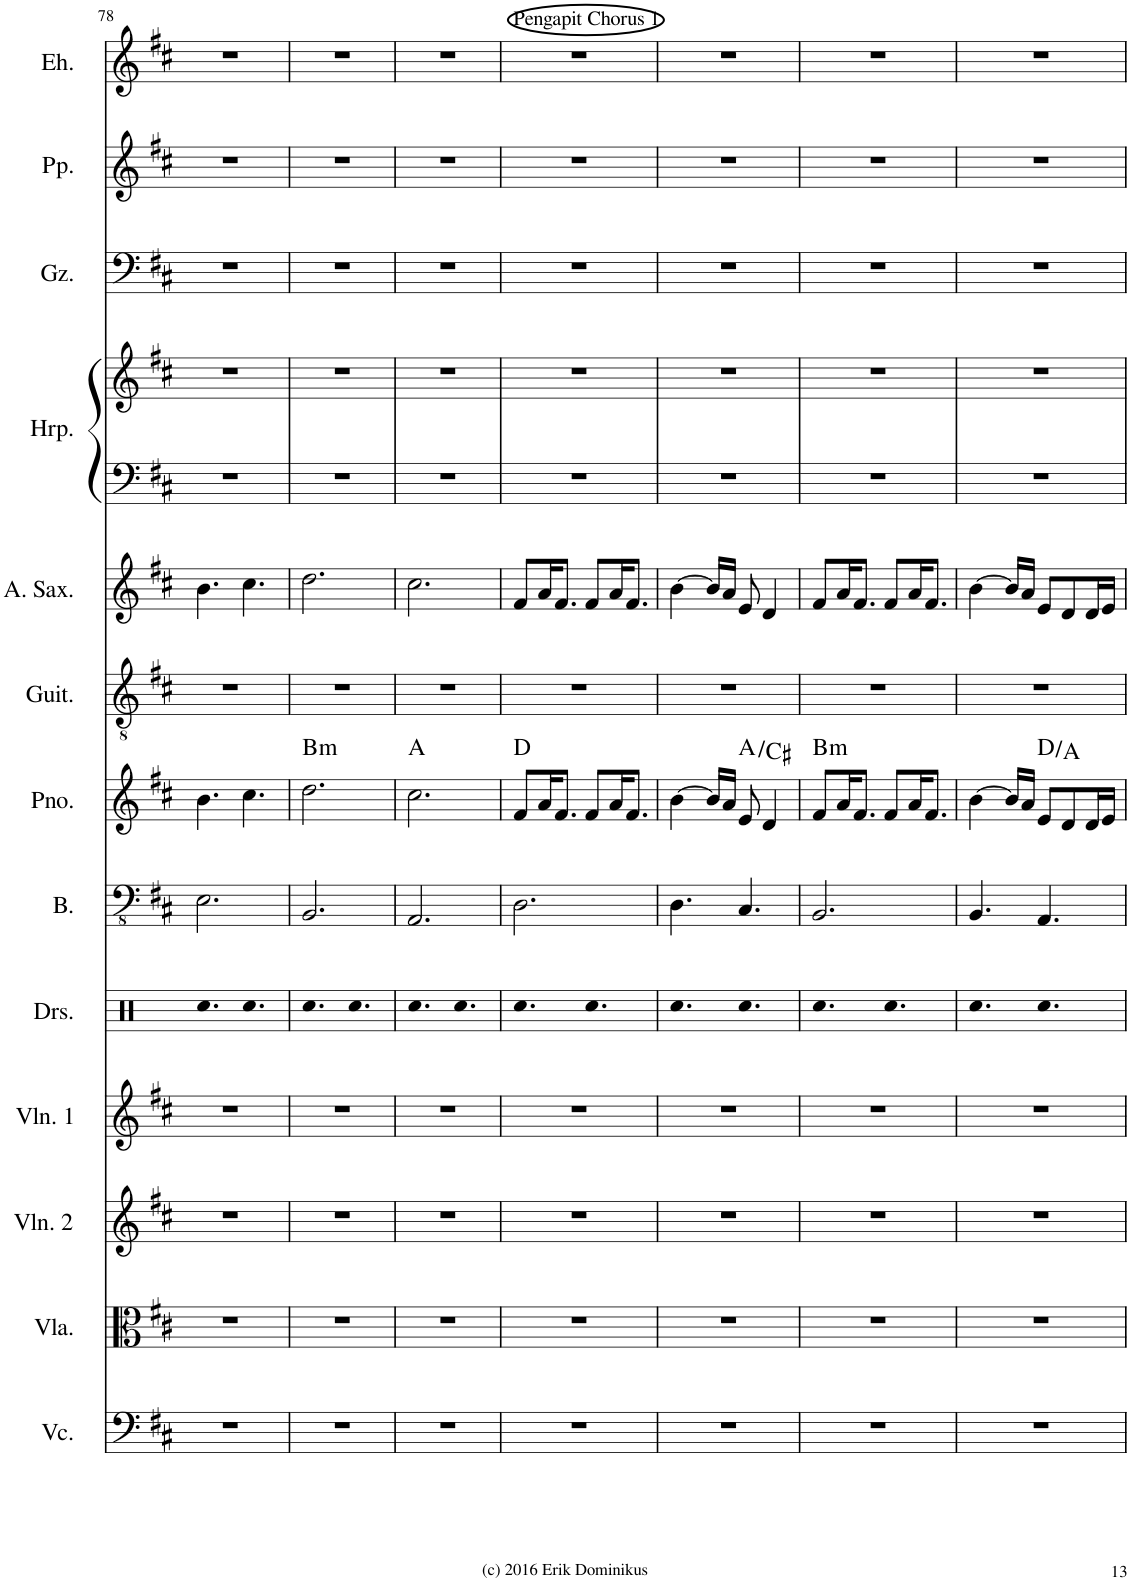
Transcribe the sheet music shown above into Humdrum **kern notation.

**kern	**kern	**kern	**kern	**kern	**kern	**kern	**harte	**kern	**kern	**kern	**kern	**kern	**kern	**kern
*part13	*part12	*part11	*part10	*part9	*part8	*part7	*part7	*part6	*part5	*part4	*part4	*part3	*part2	*part1
*staff14	*staff13	*staff12	*staff11	*staff10	*staff9	*staff8	*	*staff7	*staff6	*staff5	*staff4	*staff3	*staff2	*staff1
*I"Violoncello	*I"Viola	*I"Violin 2	*I"Violin 1	*I"Drumset	*I"Bass	*I"Piano	*	*I"Acoustic Guitar	*I"Alto Saxophone	*I"Harp	*	*I"Gu zheng	*I"Pi pa	*I"Er hu
*I'Vc.	*I'Vla.	*I'Vln. 2	*I'Vln. 1	*I'Drs.	*I'B.	*I'Pno.	*	*I'Guit.	*I'A. Sax.	*I'Hrp.	*	*I'Gz.	*I'Pp.	*I'Eh.
!!LO:PB:g=z
*clefF4	*clefC3	*clefG2	*clefG2	*clefX	*clefFv4	*clefG2	*	*clefGv2	*clefG2	*clefF4	*clefG2	*clefF4	*clefG2	*clefG2
*	*	*	*	*	*	*	*	*	*ITrd5c9	*	*	*	*	*
*k[f#c#]	*k[f#c#]	*k[f#c#]	*k[f#c#]	*k[]	*k[f#c#]	*k[f#c#]	*	*k[f#c#]	*k[f#c#]	*k[f#c#]	*k[f#c#]	*k[f#c#]	*k[f#c#]	*k[f#c#]
*M6/8	*M6/8	*M6/8	*M6/8	*M6/8	*M6/8	*M6/8	*	*M6/8	*M6/8	*M6/8	*M6/8	*M6/8	*M6/8	*M6/8
=78	=78	=78	=78	=78	=78	=78	=78	=78	=78	=78	=78	=78	=78	=78
2.r	2.r	2.r	2.r	4.Rcc	2.EE\	4.b\	.	2.r	4.b\	2.r	2.r	2.r	2.r	2.r
.	.	.	.	4.Rcc	.	4.cc#\	.	.	4.cc#\	.	.	.	.	.
=79	=79	=79	=79	=79	=79	=79	=79	=79	=79	=79	=79	=79	=79	=79
!	!	!	!	!	!	!	!LO:H:kt=m	!	!	!	!	!	!	!
2.r	2.r	2.r	2.r	4.Rcc	2.BBB/	2.dd\	B:min	2.r	2.dd\	2.r	2.r	2.r	2.r	2.r
.	.	.	.	4.Rcc	.	.	.	.	.	.	.	.	.	.
=80	=80	=80	=80	=80	=80	=80	=80	=80	=80	=80	=80	=80	=80	=80
2.r	2.r	2.r	2.r	4.Rcc	2.AAA/	2.cc#\	A:maj	2.r	2.cc#\	2.r	2.r	2.r	2.r	2.r
.	.	.	.	4.Rcc	.	.	.	.	.	.	.	.	.	.
=81	=81	=81	=81	=81	=81	=81	=81	=81	=81	=81	=81	=81	=81	=81
!	!	!	!	!	!	!	!	!	!	!	!	!	!	!LO:TX:a:t=Pengapit Chorus 1
2.r	2.r	2.r	2.r	4.Rcc	2.DD\	8f#/L	D:maj	2.r	8f#/L	2.r	2.r	2.r	2.r	2.r
.	.	.	.	.	.	16a/K	.	.	16a/K	.	.	.	.	.
.	.	.	.	.	.	8.f#/J	.	.	8.f#/J	.	.	.	.	.
.	.	.	.	4.Rcc	.	8f#/L	.	.	8f#/L	.	.	.	.	.
.	.	.	.	.	.	16a/K	.	.	16a/K	.	.	.	.	.
.	.	.	.	.	.	8.f#/J	.	.	8.f#/J	.	.	.	.	.
=82	=82	=82	=82	=82	=82	=82	=82	=82	=82	=82	=82	=82	=82	=82
2.r	2.r	2.r	2.r	4.Rcc	4.DD\	[4b\	.	2.r	[4b\	2.r	2.r	2.r	2.r	2.r
.	.	.	.	.	.	16b/LL]	.	.	16b/LL]	.	.	.	.	.
.	.	.	.	.	.	16a/JJ	.	.	16a/JJ	.	.	.	.	.
.	.	.	.	4.Rcc	4.CC#/	8e/	A:maj/3	.	8e/	.	.	.	.	.
.	.	.	.	.	.	4d/	.	.	4d/	.	.	.	.	.
=83	=83	=83	=83	=83	=83	=83	=83	=83	=83	=83	=83	=83	=83	=83
!	!	!	!	!	!	!	!LO:H:kt=m	!	!	!	!	!	!	!
2.r	2.r	2.r	2.r	4.Rcc	2.BBB/	8f#/L	B:min	2.r	8f#/L	2.r	2.r	2.r	2.r	2.r
.	.	.	.	.	.	16a/K	.	.	16a/K	.	.	.	.	.
.	.	.	.	.	.	8.f#/J	.	.	8.f#/J	.	.	.	.	.
.	.	.	.	4.Rcc	.	8f#/L	.	.	8f#/L	.	.	.	.	.
.	.	.	.	.	.	16a/K	.	.	16a/K	.	.	.	.	.
.	.	.	.	.	.	8.f#/J	.	.	8.f#/J	.	.	.	.	.
=84	=84	=84	=84	=84	=84	=84	=84	=84	=84	=84	=84	=84	=84	=84
2.r	2.r	2.r	2.r	4.Rcc	4.BBB/	[4b\	.	2.r	[4b\	2.r	2.r	2.r	2.r	2.r
.	.	.	.	.	.	16b/LL]	.	.	16b/LL]	.	.	.	.	.
.	.	.	.	.	.	16a/JJ	.	.	16a/JJ	.	.	.	.	.
.	.	.	.	4.Rcc	4.AAA/	8e/L	D:maj/5	.	8e/L	.	.	.	.	.
.	.	.	.	.	.	8d/	.	.	8d/	.	.	.	.	.
.	.	.	.	.	.	16d/L	.	.	16d/L	.	.	.	.	.
.	.	.	.	.	.	16e/JJ	.	.	16e/JJ	.	.	.	.	.
=	=	=	=	=	=	=	=	=	=	=	=	=	=	=
*-	*-	*-	*-	*-	*-	*-	*-	*-	*-	*-	*-	*-	*-	*-
